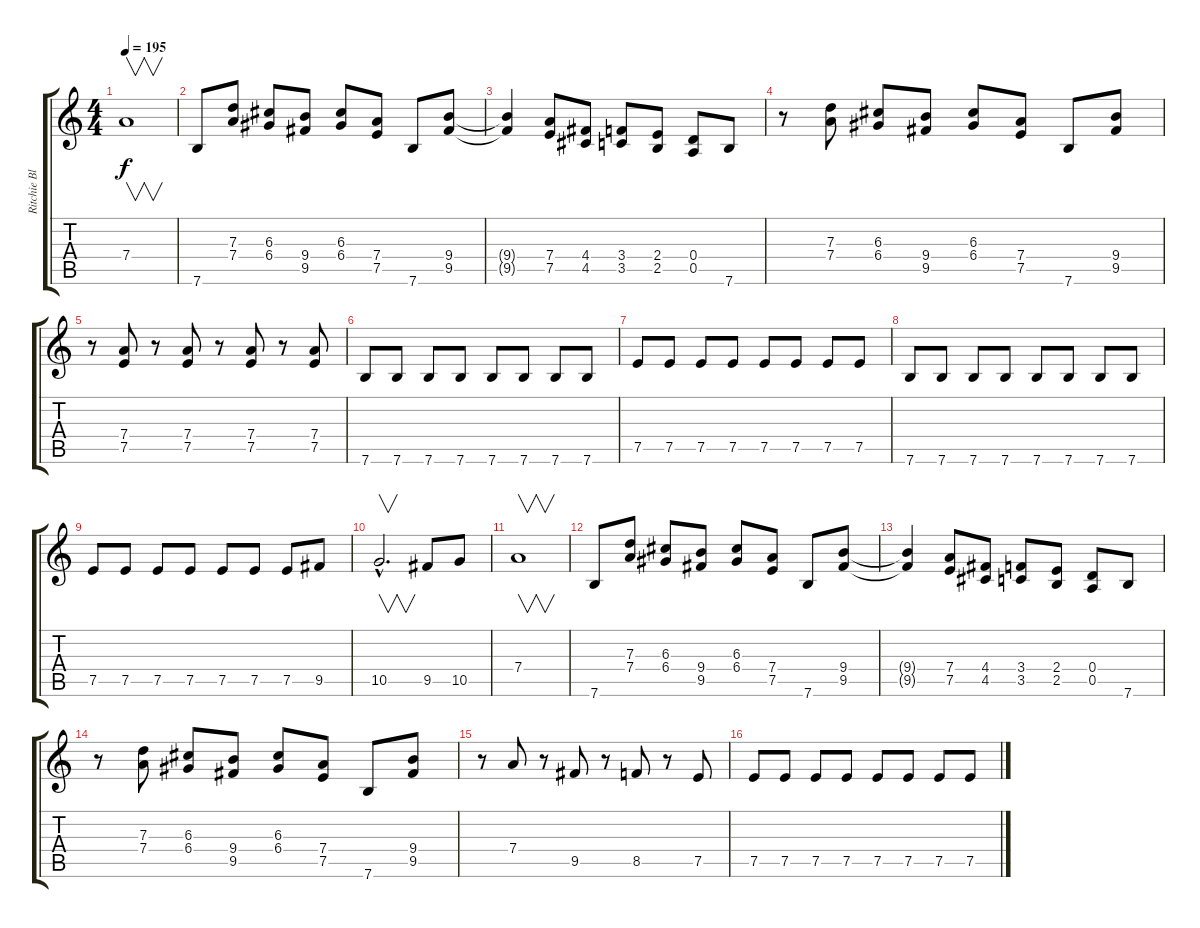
\track ("Ritchie Blackmore" "Ritchie Bl") {instrument distortionguitar}
\staff {score tabs}
\tuning (E4 B3 G3 D3 A2 E2) {hide}
\ts (4 4)
\tempo 195
\clef g2
\ks c
7.4.1{v dy f} |
7.6.8 (7.3 7.4).8 (6.3 6.4).8 (9.4 9.5).8 (6.3 6.4).8 (7.4 7.5).8 7.6.8 (9.4 9.5).8 |
(9.4{t} 9.5{t}).4 (7.4 7.5).8 (4.4 4.5).8 (3.4 3.5).8 (2.4 2.5).8 (0.4 0.5).8 7.6.8 |
r.8 (7.3 7.4).8 (6.3 6.4).8 (9.4 9.5).8 (6.3 6.4).8 (7.4 7.5).8 7.6.8 (9.4 9.5).8 |
r.8 (7.4 7.5).8 r.8 (7.4 7.5).8 r.8 (7.4 7.5).8 r.8 (7.4 7.5).8 |
7.6.8 7.6.8 7.6.8 7.6.8 7.6.8 7.6.8 7.6.8 7.6.8 |
7.5.8 7.5.8 7.5.8 7.5.8 7.5.8 7.5.8 7.5.8 7.5.8 |
7.6.8 7.6.8 7.6.8 7.6.8 7.6.8 7.6.8 7.6.8 7.6.8 |
7.5.8 7.5.8 7.5.8 7.5.8 7.5.8 7.5.8 7.5.8 9.5.8 |
10.5{hac}.2{v d} 9.5.8 10.5.8 |
7.4.1{v} |
7.6.8 (7.3 7.4).8 (6.3 6.4).8 (9.4 9.5).8 (6.3 6.4).8 (7.4 7.5).8 7.6.8 (9.4 9.5).8 |
(9.4{t} 9.5{t}).4 (7.4 7.5).8 (4.4 4.5).8 (3.4 3.5).8 (2.4 2.5).8 (0.4 0.5).8 7.6.8 |
r.8 (7.3 7.4).8 (6.3 6.4).8 (9.4 9.5).8 (6.3 6.4).8 (7.4 7.5).8 7.6.8 (9.4 9.5).8 |
r.8 7.4.8 r.8 9.5.8 r.8 8.5.8 r.8 7.5.8 |
7.5.8 7.5.8 7.5.8 7.5.8 7.5.8 7.5.8 7.5.8 7.5.8
